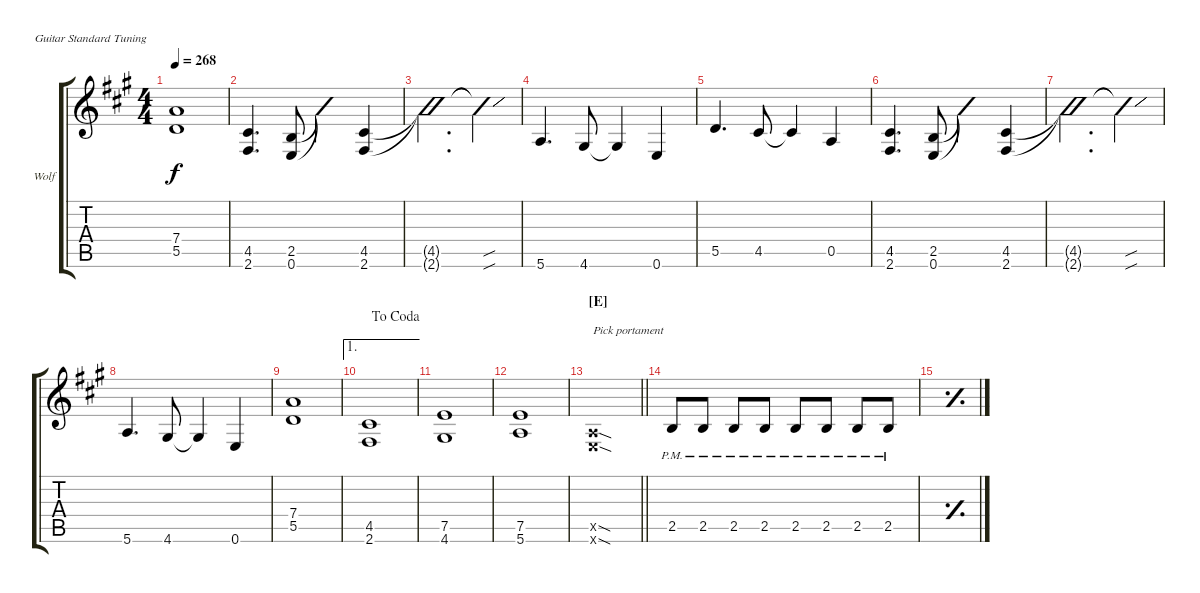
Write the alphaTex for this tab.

\defaultSystemsLayout 4
\bracketExtendMode groupsimilarinstruments
\firstSystemTrackNameOrientation horizontal
\otherSystemsTrackNameOrientation horizontal
\track ("Wolf Hoffmann (2)" "Wolf") {instrument distortionguitar}
\staff {score tabs}
\tuning (E4 B3 G3 D3 A2 E2)
\ts (4 4)
\tempo 268
\clef g2
\ks a
(5.5 7.4).1{dy f} |
(2.6 4.5).4{d} (2.5 0.6).8 (0.6{t} 2.5{t}).4{slashed} (2.6 4.5).4 |
(4.5{t} 2.6{t}).2{d slashed} (2.6{sou t} 4.5{sou t}).4{slashed} |
5.6.4{d} 4.6.8 4.6{t}.4 0.6.4 |
5.5.4{d} 4.5.8 4.5{t}.4 0.5.4 |
(2.6 4.5).4{d} (0.6 2.5).8 (2.5{t} 0.6{t}).4{slashed} (2.6 4.5).4 |
(4.5{t} 2.6{t}).2{d slashed} (2.6{sou t} 4.5{sou t}).4{slashed} |
5.6.4{d} 4.6.8 4.6{t}.4 0.6.4 |
(5.5 7.4).1 |
\ae 1
\jump dacoda
(2.6 4.5).1 |
(4.6 7.5).1 |
(5.6 7.5).1 |
\section ("E" "")
\barLineRight lightlight
(0.5{sod x} 0.6{sod x}).1{txt "Pick portament"} |
2.5{pm}.8 2.5{pm}.8 2.5{pm}.8 2.5{pm}.8 2.5{pm}.8 2.5{pm}.8 2.5{pm}.8 2.5{pm}.8 |
\simile simple
